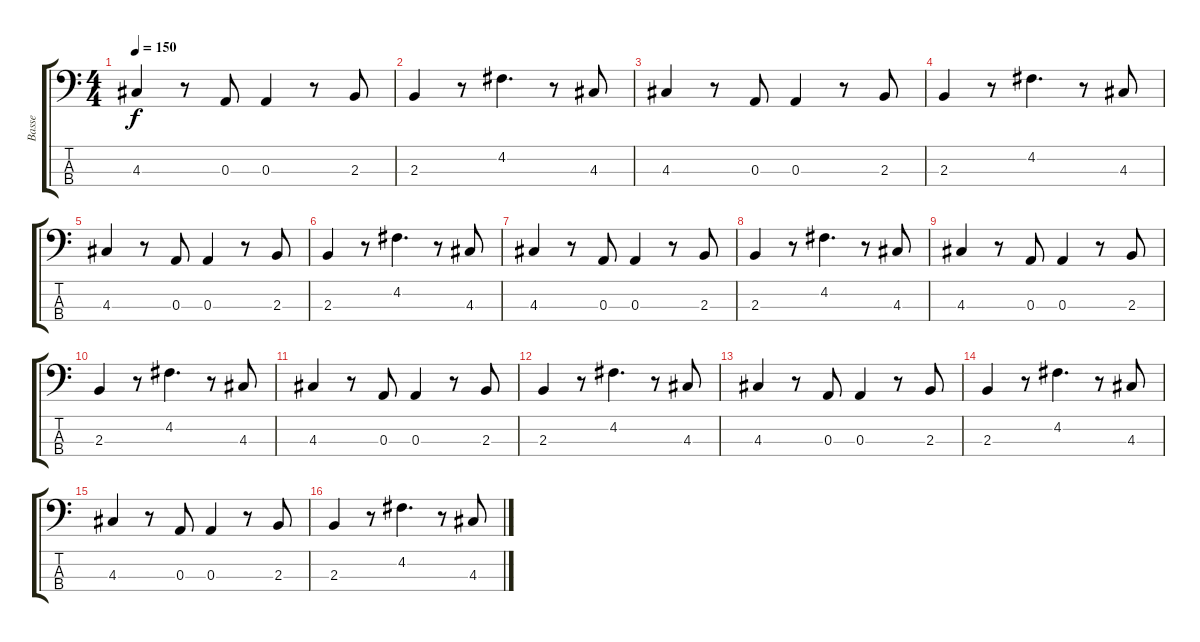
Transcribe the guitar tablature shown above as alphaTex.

\track ("Basse" "Basse") {instrument electricbasspick}
\staff {score tabs}
\tuning (G2 D2 A1 E1) {hide}
\ts (4 4)
\tempo 150
\clef f4
\ks c
4.3.4{dy f} r.8 0.3.8 0.3.4 r.8 2.3.8 |
2.3.4 r.8 4.2.4{d} r.8 4.3.8 |
4.3.4 r.8 0.3.8 0.3.4 r.8 2.3.8 |
2.3.4 r.8 4.2.4{d} r.8 4.3.8 |
4.3.4 r.8 0.3.8 0.3.4 r.8 2.3.8 |
2.3.4 r.8 4.2.4{d} r.8 4.3.8 |
4.3.4 r.8 0.3.8 0.3.4 r.8 2.3.8 |
2.3.4 r.8 4.2.4{d} r.8 4.3.8 |
4.3.4 r.8 0.3.8 0.3.4 r.8 2.3.8 |
2.3.4 r.8 4.2.4{d} r.8 4.3.8 |
4.3.4 r.8 0.3.8 0.3.4 r.8 2.3.8 |
2.3.4 r.8 4.2.4{d} r.8 4.3.8 |
4.3.4 r.8 0.3.8 0.3.4 r.8 2.3.8 |
2.3.4 r.8 4.2.4{d} r.8 4.3.8 |
4.3.4 r.8 0.3.8 0.3.4 r.8 2.3.8 |
2.3.4 r.8 4.2.4{d} r.8 4.3.8
